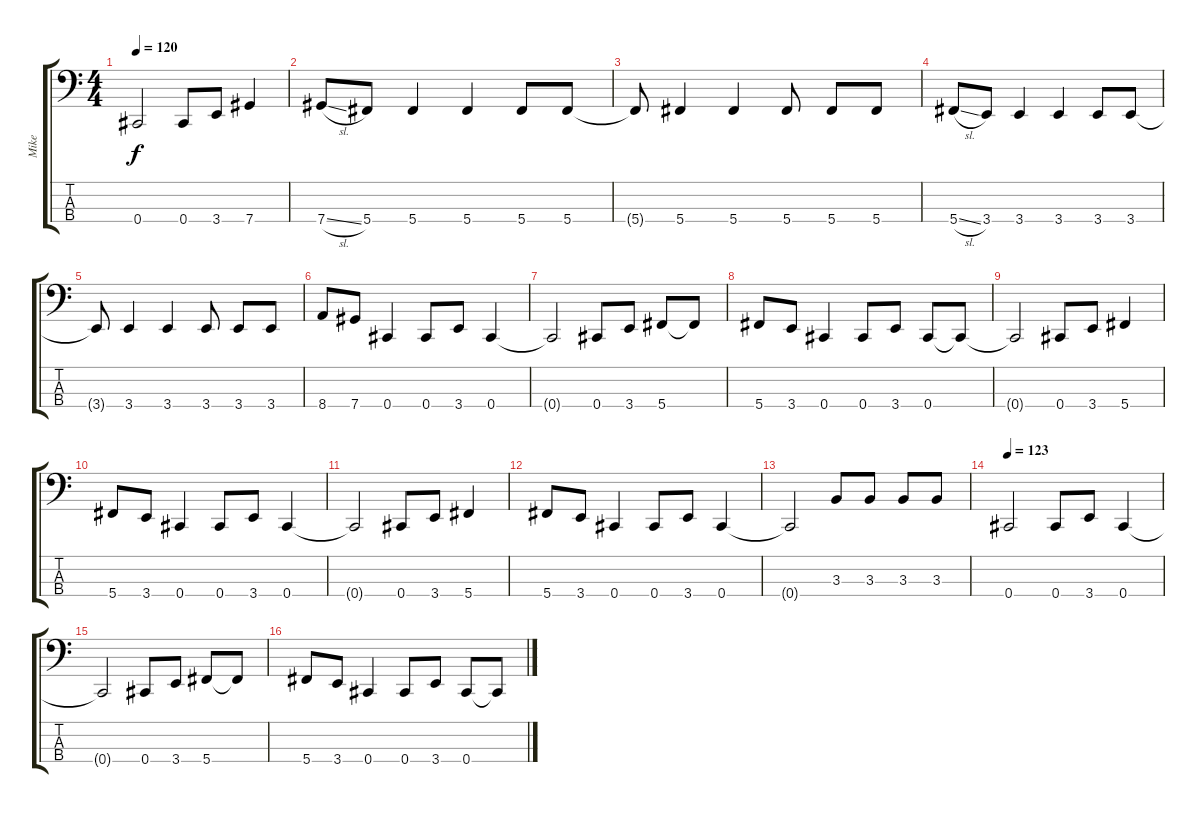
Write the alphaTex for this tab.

\track ("Mike" "Mike") {instrument electricbassfinger}
\staff {score tabs}
\tuning (Gb2 Db2 Ab1 Db1) {hide}
\ts (4 4)
\tempo 120
\clef f4
\ks c
0.4{t}.2{dy f} 0.4.8 3.4.8 7.4.4 |
7.4{sl}.8 5.4.8 5.4.4 5.4.4 5.4.8 5.4.8 |
5.4{t}.8 5.4.4 5.4.4 5.4.8 5.4.8 5.4.8 |
5.4{sl}.8 3.4.8 3.4.4 3.4.4 3.4.8 3.4.8 |
3.4{t}.8 3.4.4 3.4.4 3.4.8 3.4.8 3.4.8 |
8.4.8 7.4.8 0.4.4 0.4.8 3.4.8 0.4.4 |
0.4{t}.2 0.4.8 3.4.8 5.4.8 5.4{t}.8 |
5.4.8 3.4.8 0.4.4 0.4.8 3.4.8 0.4.8 0.4{t}.8 |
0.4{t}.2 0.4.8 3.4.8 5.4.4 |
5.4.8 3.4.8 0.4.4 0.4.8 3.4.8 0.4.4 |
0.4{t}.2 0.4.8 3.4.8 5.4.4 |
5.4.8 3.4.8 0.4.4 0.4.8 3.4.8 0.4.4 |
0.4{t}.2 3.3.8 3.3.8 3.3.8 3.3.8 |
\tempo 123
0.4.2 0.4.8 3.4.8 0.4.4 |
0.4{t}.2 0.4.8 3.4.8 5.4.8 5.4{t}.8 |
5.4.8 3.4.8 0.4.4 0.4.8 3.4.8 0.4.8 0.4{t}.8
